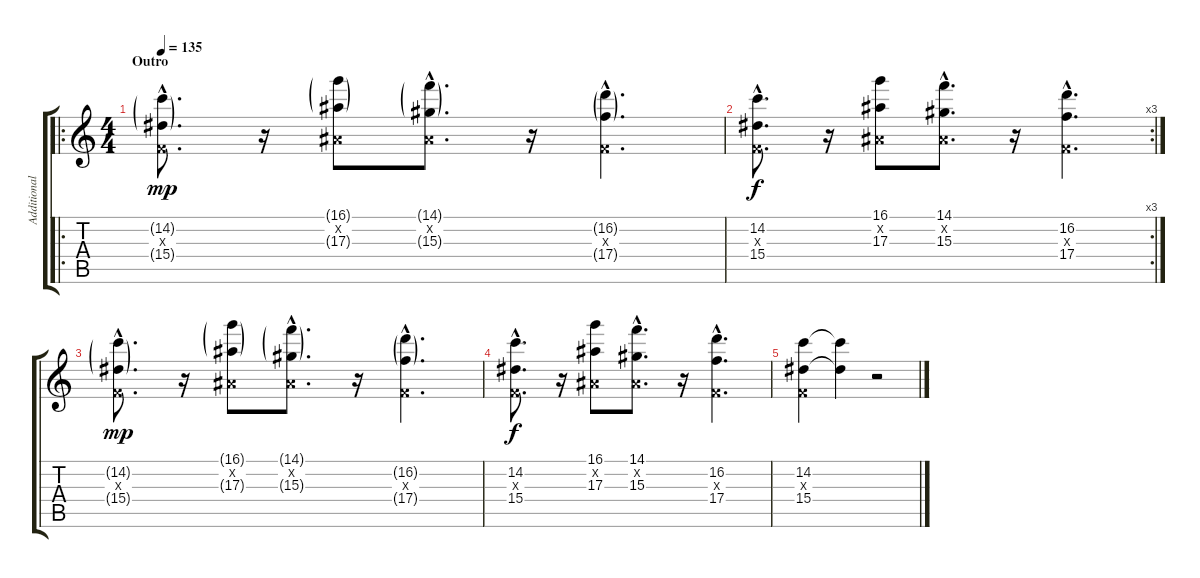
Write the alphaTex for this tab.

\track ("Additional Guitar" "Additional") {instrument distortionguitar}
\staff {score tabs}
\tuning (Eb4 Bb3 F3 C3 G2 C2) {hide}
\ro
\ts (4 4)
\section ("" "Outro")
\tempo 135
\clef g2
\ks c
(14.2{g hac} 0.3{hac x} 15.4{g hac}).8{d dy mp} r.16 (16.1{g} 0.2{x} 17.3{g}).8 (14.1{g hac} 0.2{hac x} 15.3{g hac}).8{d} r.16 (16.2{g hac} 0.3{hac x} 17.4{g hac}).4{d} |
\rc 3
(14.2{hac} 0.3{hac x} 15.4{hac}).8{d dy f} r.16 (16.1 0.2{x} 17.3).8 (14.1{hac} 0.2{hac x} 15.3{hac}).8{d} r.16 (16.2{hac} 0.3{hac x} 17.4{hac}).4{d} |
(14.2{g hac} 0.3{hac x} 15.4{g hac}).8{d dy mp} r.16 (16.1{g} 0.2{x} 17.3{g}).8 (14.1{g hac} 0.2{hac x} 15.3{g hac}).8{d} r.16 (16.2{g hac} 0.3{hac x} 17.4{g hac}).4{d} |
(14.2{hac} 0.3{hac x} 15.4{hac}).8{d dy f} r.16 (16.1 0.2{x} 17.3).8 (14.1{hac} 0.2{hac x} 15.3{hac}).8{d} r.16 (16.2{hac} 0.3{hac x} 17.4{hac}).4{d} |
(14.2 0.3{x} 15.4).4 (14.2{t} 15.4{t}).4{volume 8} r.2
